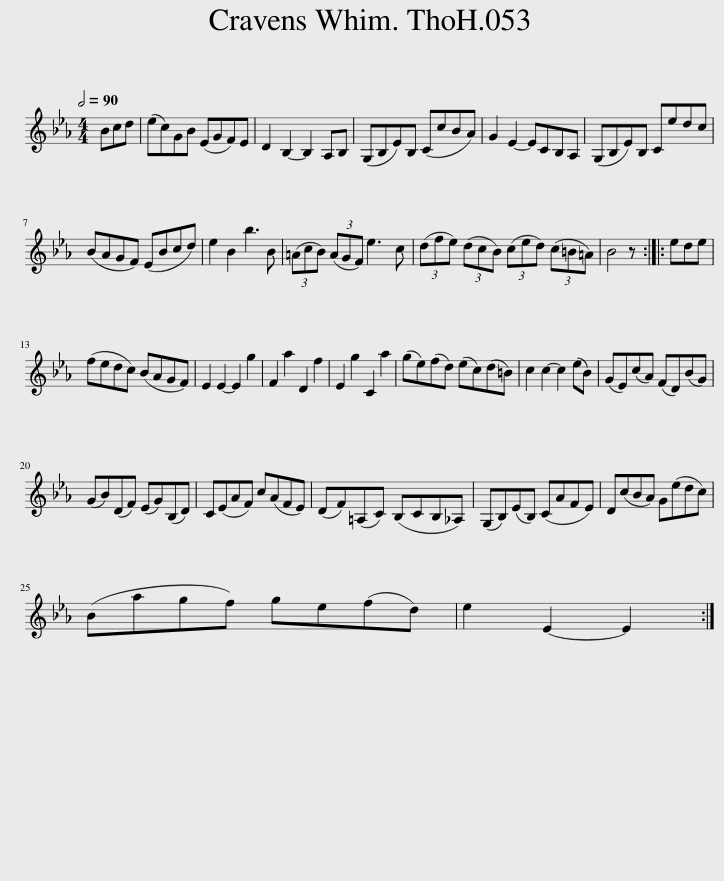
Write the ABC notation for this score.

X:1
L:1/8
Q:1/2=90
M:4/4
I:linebreak $
K:Eb
V:1 treble
V:1
 Bcd | (ec)GB (EGF)E | D2 B,2- B,2 A,B, | (G,B,E)B, (CcBA) | G2 E2- ECB,A, | %5
 (G,B,E)B, Cedc |$ (BAGF) (EBcd) | e2 B2 b3 B | (3(=AcB) (3(AGF) e3 c | (3(dfe) (3(dcB) (3(ced) (3(c=B=A) | %10
 B4 z :: ede |$ (fedc) (BAGF) | E2 E2- E2 g2 | F2 a2 D2 f2 | %15
 E2 g2 C2 a2 | (ge)(fd) (ec)(d=B) | c2 c2- c2 (eB) | (GE)(cA) (FD)(BG) |$ (GB)(DF) (EG)(B,D) | %20
 C(EAF) c(AFE) | (DF)(=A,C) (B,CB,_A,) | (G,B,)(EB,) (CAFE) | D(cBA) G(edc) |$ (Bagf) ge(fd) | %25
 e2 E2- E2 :| %26
